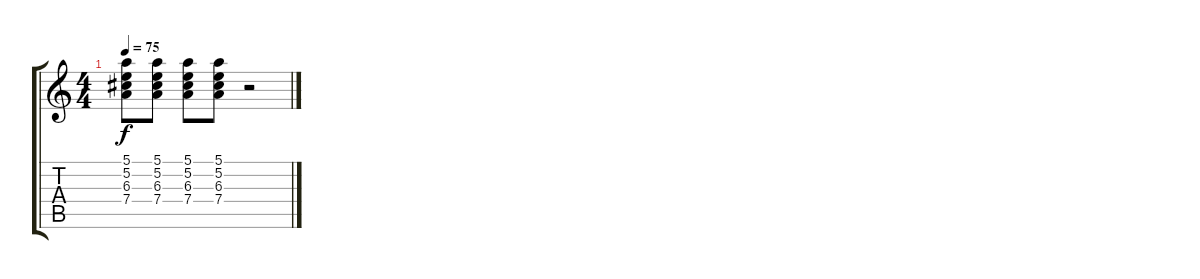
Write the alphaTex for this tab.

\track "" {instrument acousticguitarsteel}
\staff {score tabs}
\tuning (E4 B3 G3 D3 A2 E2) {hide}
\ts (4 4)
\tempo 75
\clef g2
\ks c
(5.1 5.2 6.3 7.4).8{dy f} (5.1 5.2 6.3 7.4).8 (5.1 5.2 6.3 7.4).8 (5.1 5.2 6.3 7.4).8 r.2
